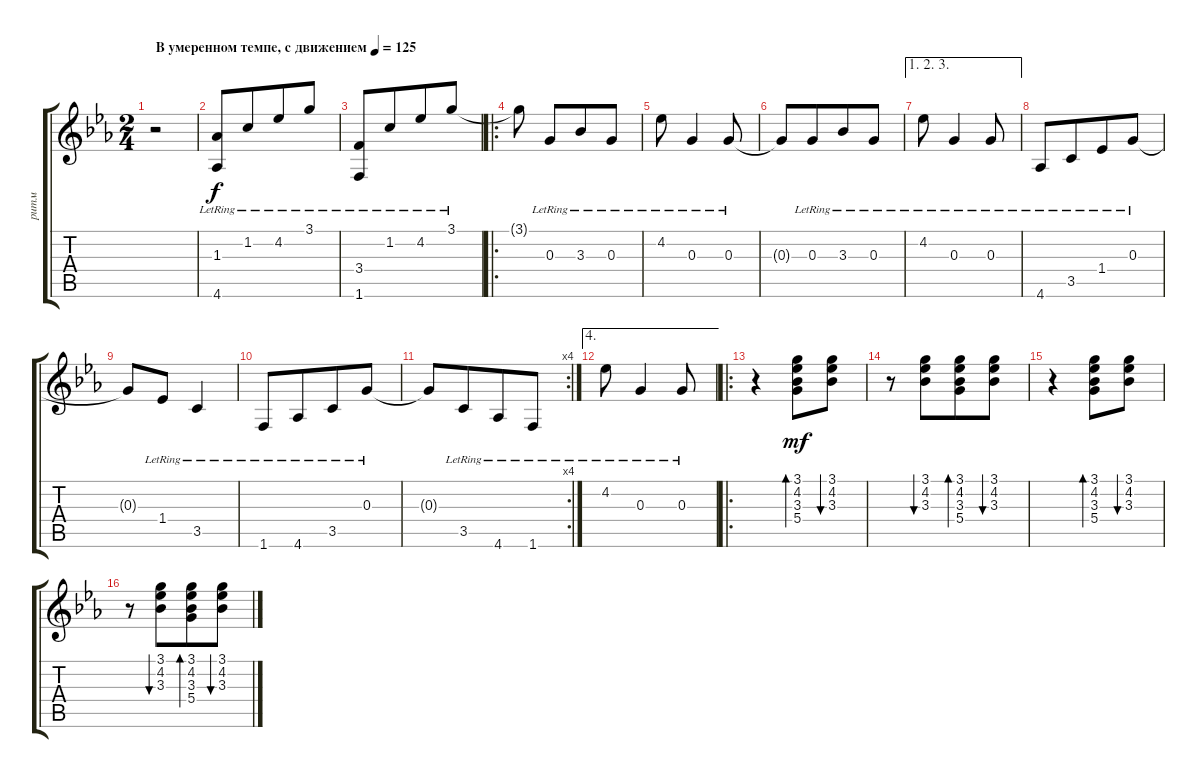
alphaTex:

\track ("ритм" "ритм") {instrument acousticguitarsteel}
\staff {score tabs}
\tuning (E4 B3 G3 D3 A2 E2) {hide}
\ts (2 4)
\tempo (125 "В умеренном темпе, с движением")
\clef g2
\ks cminor
r.2{dy f instrument acousticguitarsteel} |
(1.3{lr} 4.6{lr}).8 1.2{lr}.8{beam merge} 4.2{lr}.8 3.1{lr}.8 |
(3.4{lr} 1.6{lr}).8 1.2{lr}.8{beam merge} 4.2{lr}.8 3.1{lr}.8 |
\ro
3.1{t}.8{beam split} 0.3{lr}.8{beam merge} 3.3{lr}.8 0.3{lr}.8 |
4.2{lr}.8 0.3{lr}.4 0.3{lr}.8 |
0.3{t}.8 0.3{lr}.8{beam merge} 3.3{lr}.8 0.3{lr}.8 |
\ae (1 2 3)
4.2{lr}.8 0.3{lr}.4 0.3{lr}.8 |
4.6{lr}.8 3.5{lr}.8{beam merge} 1.4{lr}.8 0.3{lr}.8 |
0.3{t}.8 1.4{lr}.8 3.5{lr}.4 |
1.6{lr}.8 4.6{lr}.8{beam merge} 3.5{lr}.8 0.3{lr}.8 |
\rc 4
0.3{t}.8 3.5{lr}.8{beam merge} 4.6{lr}.8 1.6{lr}.8 |
\ae 4
4.2{lr}.8 0.3{lr}.4 0.3{lr}.8 |
\ro
r.4 (3.1 4.2 3.3 5.4).8{bd 60 dy mf} (3.1 4.2 3.3).8{bu 60} |
r.8 (3.1 4.2 3.3).8{bu 60 beam merge} (3.1 4.2 3.3 5.4).8{bd 60} (3.1 4.2 3.3).8{bu 60} |
r.4 (3.1 4.2 3.3 5.4).8{bd 60} (3.1 4.2 3.3).8{bu 60} |
r.8 (3.1 4.2 3.3).8{bu 60 beam merge} (3.1 4.2 3.3 5.4).8{bd 60} (3.1 4.2 3.3).8{bu 60}
